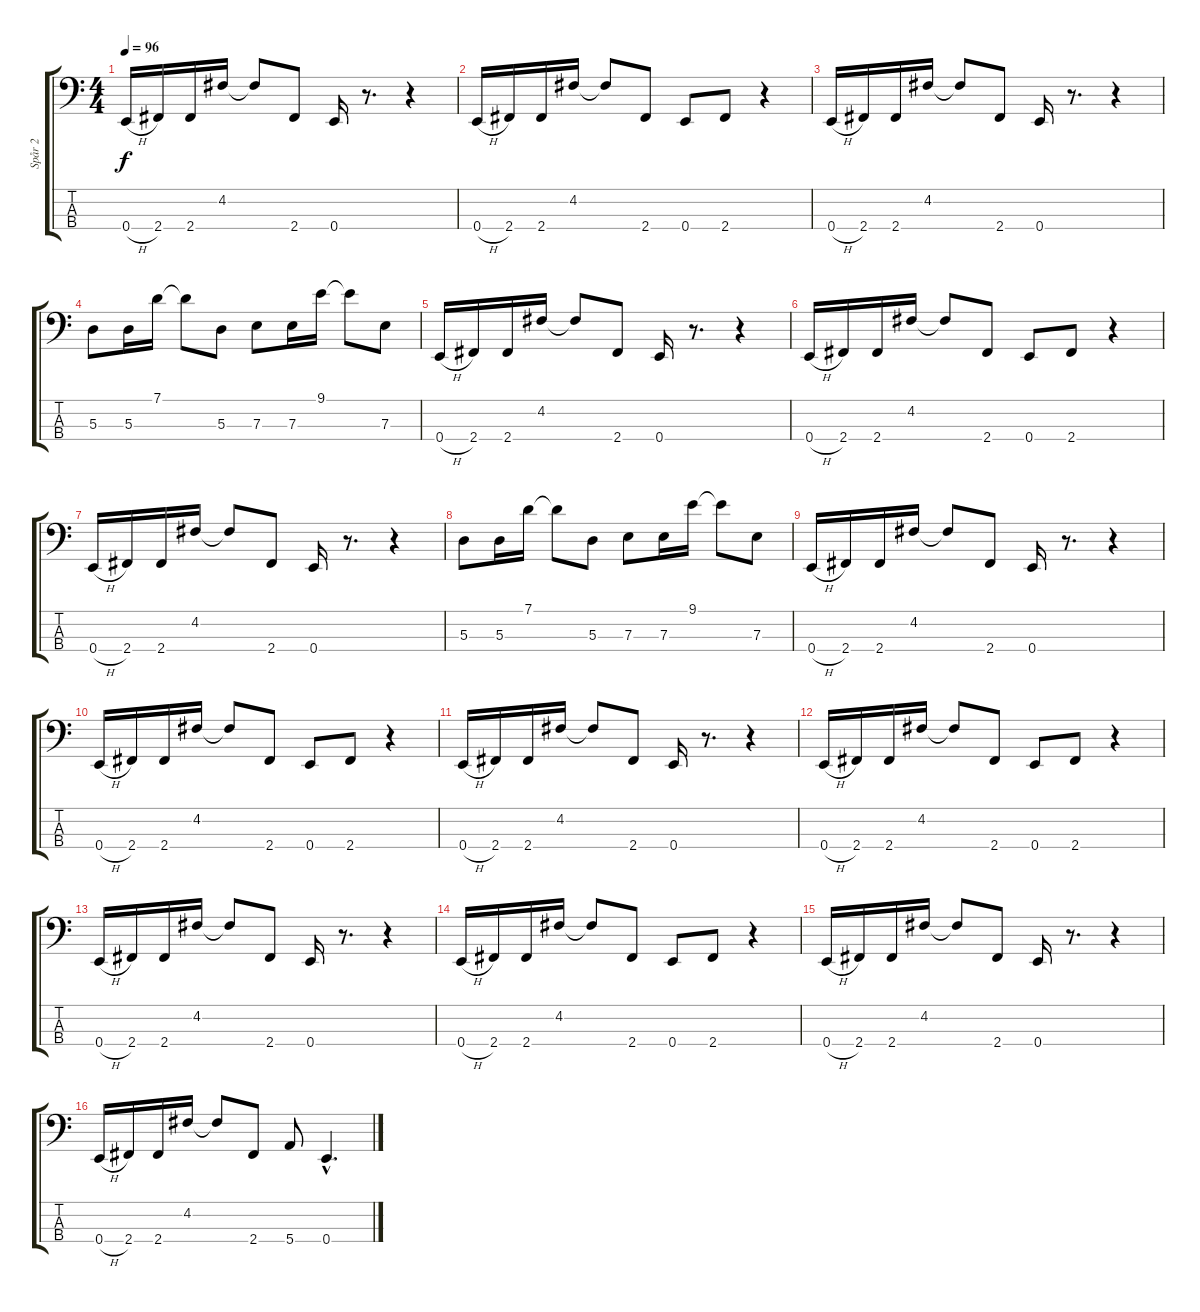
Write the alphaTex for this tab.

\track ("Spår 2" "Spår 2") {instrument slapbass1}
\staff {score tabs}
\tuning (G2 D2 A1 E1) {hide}
\ts (4 4)
\tempo 96
\clef f4
\ks c
0.4{h}.16{dy f instrument slapbass1} 2.4.16 2.4.16 4.2.16 4.2{t}.8 2.4.8 0.4.16 r.8{d} r.4 |
0.4{h}.16 2.4.16 2.4.16 4.2.16 4.2{t}.8 2.4.8 0.4.8 2.4.8 r.4 |
0.4{h}.16 2.4.16 2.4.16 4.2.16 4.2{t}.8 2.4.8 0.4.16 r.8{d} r.4 |
5.3.8 5.3.16 7.1.16 7.1{t}.8 5.3.8 7.3.8 7.3.16 9.1.16 9.1{t}.8 7.3.8 |
0.4{h}.16 2.4.16 2.4.16 4.2.16 4.2{t}.8 2.4.8 0.4.16 r.8{d} r.4 |
0.4{h}.16 2.4.16 2.4.16 4.2.16 4.2{t}.8 2.4.8 0.4.8 2.4.8 r.4 |
0.4{h}.16 2.4.16 2.4.16 4.2.16 4.2{t}.8 2.4.8 0.4.16 r.8{d} r.4 |
5.3.8 5.3.16 7.1.16 7.1{t}.8 5.3.8 7.3.8 7.3.16 9.1.16 9.1{t}.8 7.3.8 |
0.4{h}.16 2.4.16 2.4.16 4.2.16 4.2{t}.8 2.4.8 0.4.16 r.8{d} r.4 |
0.4{h}.16 2.4.16 2.4.16 4.2.16 4.2{t}.8 2.4.8 0.4.8 2.4.8 r.4 |
0.4{h}.16 2.4.16 2.4.16 4.2.16 4.2{t}.8 2.4.8 0.4.16 r.8{d} r.4 |
0.4{h}.16 2.4.16 2.4.16 4.2.16 4.2{t}.8 2.4.8 0.4.8 2.4.8 r.4 |
0.4{h}.16 2.4.16 2.4.16 4.2.16 4.2{t}.8 2.4.8 0.4.16 r.8{d} r.4 |
0.4{h}.16 2.4.16 2.4.16 4.2.16 4.2{t}.8 2.4.8 0.4.8 2.4.8 r.4 |
0.4{h}.16 2.4.16 2.4.16 4.2.16 4.2{t}.8 2.4.8 0.4.16 r.8{d} r.4 |
0.4{h}.16 2.4.16 2.4.16 4.2.16 4.2{t}.8 2.4.8 5.4.8 0.4{hac}.4{d}
